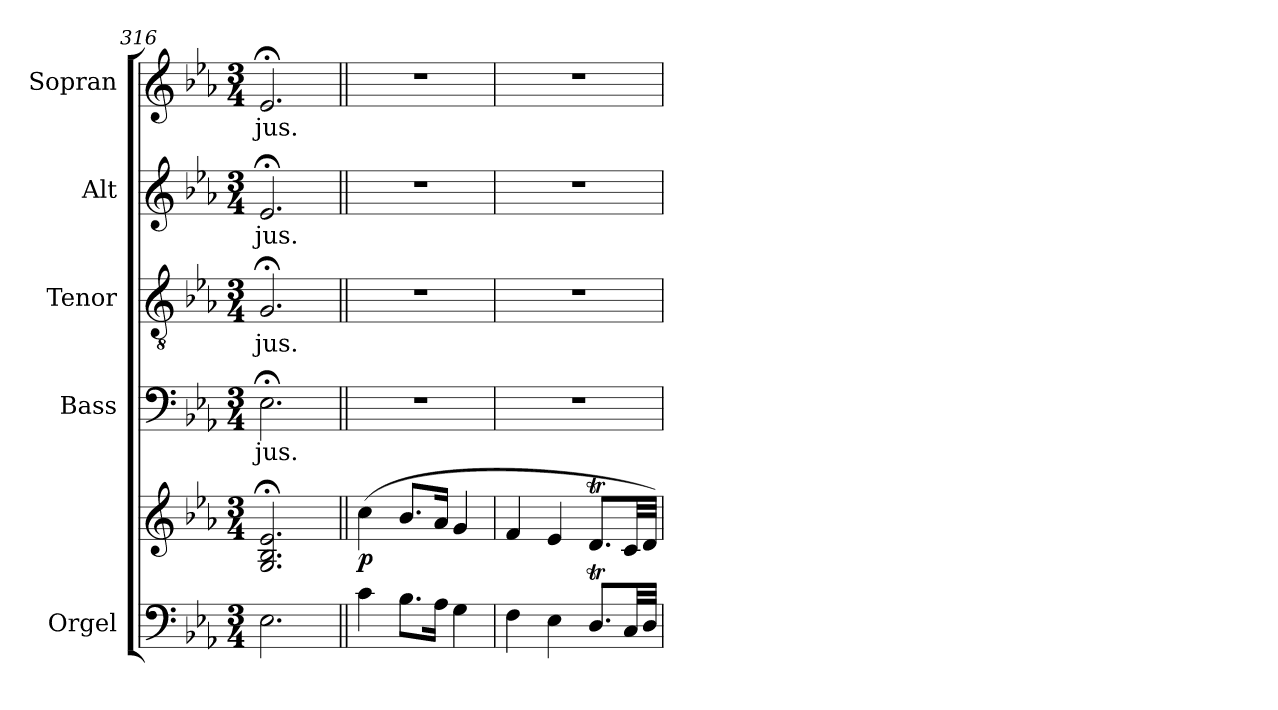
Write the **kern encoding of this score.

**kern	**kern	**dynam	**kern	**text	**kern	**text	**kern	**text	**kern	**text
*part5	*part5	*part5	*part4	*part4	*part3	*part3	*part2	*part2	*part1	*part1
*staff6	*staff5	*staff5/6	*staff4	*staff4	*staff3	*staff3	*staff2	*staff2	*staff1	*staff1
*I"Orgel	*	*	*I"Bass	*	*I"Tenor	*	*I"Alt	*	*I"Sopran	*
*I'Org.	*	*	*I'B.	*	*I'T.	*	*I'A.	*	*I'S.	*
*clefF4	*clefG2	*	*clefF4	*	*clefGv2	*	*clefG2	*	*clefG2	*
*k[b-e-a-]	*k[b-e-a-]	*	*k[b-e-a-]	*	*k[b-e-a-]	*	*k[b-e-a-]	*	*k[b-e-a-]	*
*E-:	*E-:	*	*E-:	*	*E-:	*	*E-:	*	*E-:	*
*M3/4	*M3/4	*	*M3/4	*	*M3/4	*	*M3/4	*	*M3/4	*
=316	=316	=316	=316	=316	=316	=316	=316	=316	=316	=316
!	!	!	!	!LO:LY:b	!	!LO:LY:b	!	!LO:LY:b	!	!LO:LY:b
2.E-\	2.G/;< 2.B-/;< 2.e-/;<	.	2.E-;<\	-jus.	2.G;</	-jus.	2.e-;</	-jus.	2.e-;</	-jus.
=317||	=317||	=317||	=317||	=317||	=317||	=317||	=317||	=317||	=317||	=317||
!	!	!LO:DY:b	!	!	!	!	!	!	!	!
4c\	(>4cc\	p	2.r	.	2.r	.	2.r	.	2.r	.
8.B-\L	8.b-/L	.	.	.	.	.	.	.	.	.
16A-\Jk	16a-/Jk	.	.	.	.	.	.	.	.	.
4G\	4g/	.	.	.	.	.	.	.	.	.
=318	=318	=318	=318	=318	=318	=318	=318	=318	=318	=318
4F\	4f/	.	2.r	.	2.r	.	2.r	.	2.r	.
4E-\	4e-/	.	.	.	.	.	.	.	.	.
8.Dt/L	8.dt/L	.	.	.	.	.	.	.	.	.
32C/LL	32c/LL	.	.	.	.	.	.	.	.	.
32D/JJJ	32d/JJJ)	.	.	.	.	.	.	.	.	.
=	=	=	=	=	=	=	=	=	=	=
*-	*-	*-	*-	*-	*-	*-	*-	*-	*-	*-
